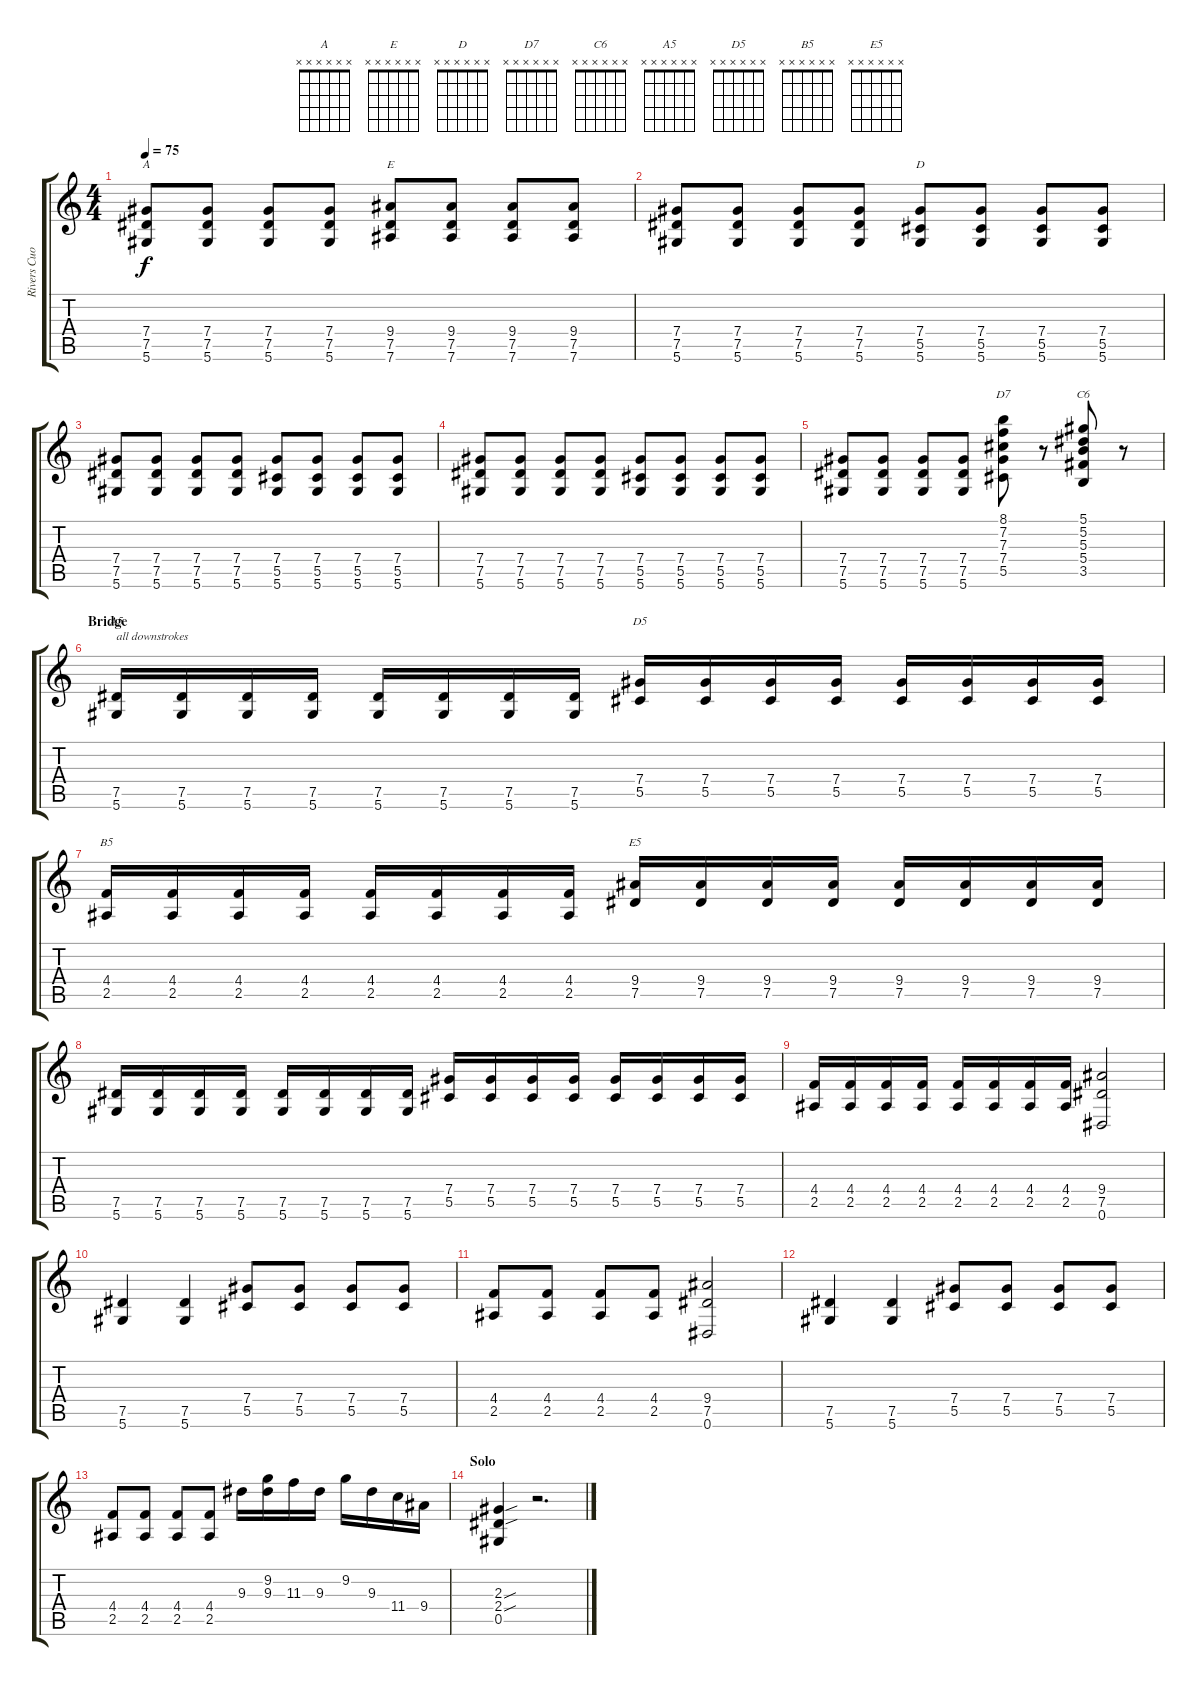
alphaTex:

\track ("Rivers Cuomo - Guitar" "Rivers Cuo") {instrument electricguitarclean}
\staff {score tabs}
\tuning (Eb4 Bb3 Gb3 Db3 Ab2 Eb2) {hide}
\chord ("A" x x x x x x)
\chord ("E" x x x x x x)
\chord ("D" x x x x x x)
\chord ("D7" x x x x x x)
\chord ("C6" x x x x x x)
\chord ("A5" x x x x x x)
\chord ("D5" x x x x x x)
\chord ("B5" x x x x x x)
\chord ("E5" x x x x x x)
\ts (4 4)
\tempo 75
\clef g2
\ks c
(7.4 7.5 5.6).8{ch "A" dy f} (7.4 7.5 5.6).8 (7.4 7.5 5.6).8 (7.4 7.5 5.6).8 (9.4 7.5 7.6).8{ch "E"} (9.4 7.5 7.6).8 (9.4 7.5 7.6).8 (9.4 7.5 7.6).8 |
(7.4 7.5 5.6).8 (7.4 7.5 5.6).8 (7.4 7.5 5.6).8 (7.4 7.5 5.6).8 (7.4 5.5 5.6).8{ch "D"} (7.4 5.5 5.6).8 (7.4 5.5 5.6).8 (7.4 5.5 5.6).8 |
(7.4 7.5 5.6).8 (7.4 7.5 5.6).8 (7.4 7.5 5.6).8 (7.4 7.5 5.6).8 (7.4 5.5 5.6).8 (7.4 5.5 5.6).8 (7.4 5.5 5.6).8 (7.4 5.5 5.6).8 |
(7.4 7.5 5.6).8 (7.4 7.5 5.6).8 (7.4 7.5 5.6).8 (7.4 7.5 5.6).8 (7.4 5.5 5.6).8 (7.4 5.5 5.6).8 (7.4 5.5 5.6).8 (7.4 5.5 5.6).8 |
(7.4 7.5 5.6).8 (7.4 7.5 5.6).8 (7.4 7.5 5.6).8 (7.4 7.5 5.6).8 (8.1 7.2 7.3 7.4 5.5).8{ch "D7"} r.8 (5.1 5.2 5.3 5.4 3.5).8{ch "C6"} r.8 |
\section ("" "Bridge")
(7.5 5.6).16{ch "A5" txt "all downstrokes"} (7.5 5.6).16 (7.5 5.6).16 (7.5 5.6).16 (7.5 5.6).16 (7.5 5.6).16 (7.5 5.6).16 (7.5 5.6).16 (7.4 5.5).16{ch "D5"} (7.4 5.5).16 (7.4 5.5).16 (7.4 5.5).16 (7.4 5.5).16 (7.4 5.5).16 (7.4 5.5).16 (7.4 5.5).16 |
(4.4 2.5).16{ch "B5"} (4.4 2.5).16 (4.4 2.5).16 (4.4 2.5).16 (4.4 2.5).16 (4.4 2.5).16 (4.4 2.5).16 (4.4 2.5).16 (9.4 7.5).16{ch "E5"} (9.4 7.5).16 (9.4 7.5).16 (9.4 7.5).16 (9.4 7.5).16 (9.4 7.5).16 (9.4 7.5).16 (9.4 7.5).16 |
(7.5 5.6).16 (7.5 5.6).16 (7.5 5.6).16 (7.5 5.6).16 (7.5 5.6).16 (7.5 5.6).16 (7.5 5.6).16 (7.5 5.6).16 (7.4 5.5).16 (7.4 5.5).16 (7.4 5.5).16 (7.4 5.5).16 (7.4 5.5).16 (7.4 5.5).16 (7.4 5.5).16 (7.4 5.5).16 |
(4.4 2.5).16 (4.4 2.5).16 (4.4 2.5).16 (4.4 2.5).16 (4.4 2.5).16 (4.4 2.5).16 (4.4 2.5).16 (4.4 2.5).16 (9.4 7.5 0.6).2 |
(7.5 5.6).4 (7.5 5.6).4 (7.4 5.5).8 (7.4 5.5).8 (7.4 5.5).8 (7.4 5.5).8 |
(4.4 2.5).8 (4.4 2.5).8 (4.4 2.5).8 (4.4 2.5).8 (9.4 7.5 0.6).2 |
(7.5 5.6).4 (7.5 5.6).4 (7.4 5.5).8 (7.4 5.5).8 (7.4 5.5).8 (7.4 5.5).8 |
(4.4 2.5).8 (4.4 2.5).8 (4.4 2.5).8 (4.4 2.5).8 9.3.16 (9.2 9.3).16 11.3.16 9.3.16 9.2.16 9.3.16 11.4.16 9.4.16 |
\section ("" "Solo")
(2.3{sou} 2.4{sou} 0.5).4 r.2{d}
